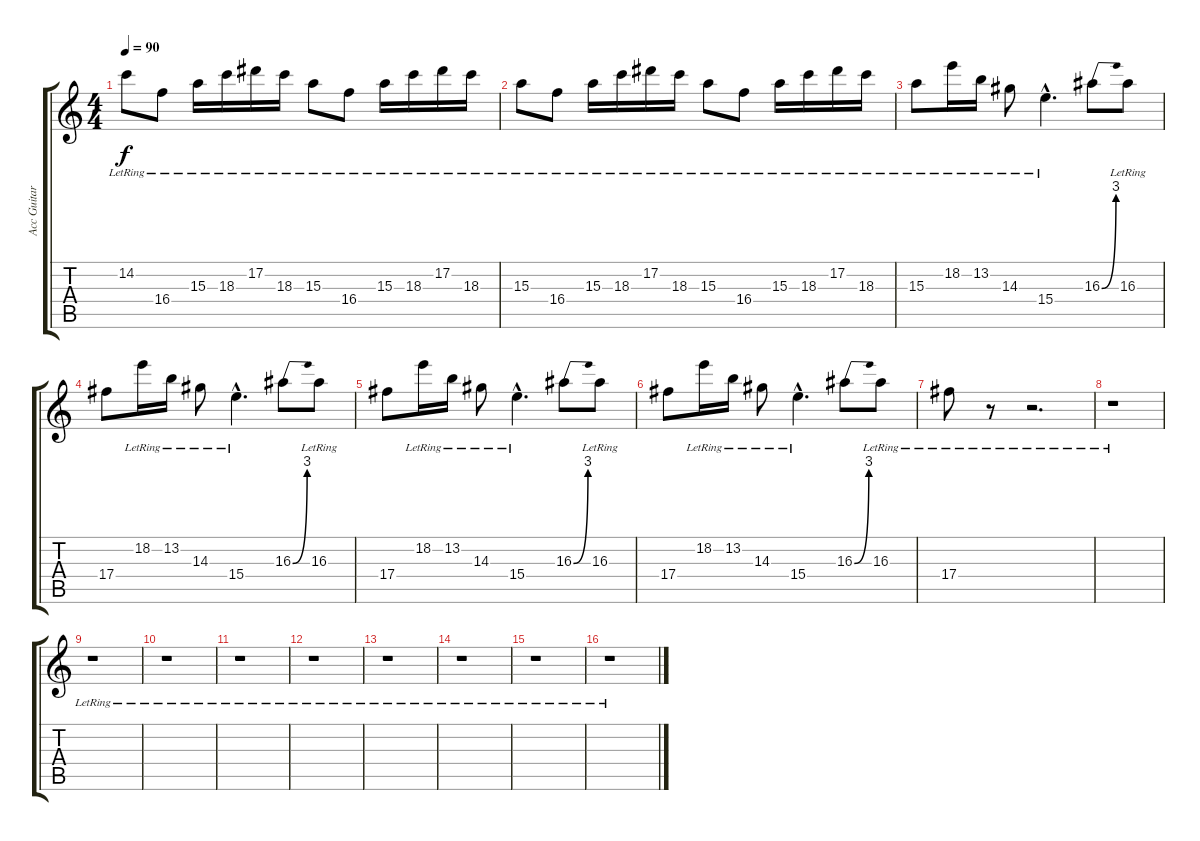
\track ("Acc Guitar Delay 2" "Acc Guitar") {instrument acousticguitarsteel}
\staff {score tabs}
\tuning (Eb4 Bb3 Gb3 Db3 Ab2 Eb2) {hide}
\ts (4 4)
\tempo 90
\clef g2
\ks c
14.2{lr}.8{dy f} 16.4{lr}.8 15.3{lr}.16 18.3{lr}.16 17.2{lr}.16 18.3{lr}.16 15.3{lr}.8 16.4{lr}.8 15.3{lr}.16 18.3{lr}.16 17.2{lr}.16 18.3{lr}.16 |
15.3{lr}.8 16.4{lr}.8 15.3{lr}.16 18.3{lr}.16 17.2{lr}.16 18.3{lr}.16 15.3{lr}.8 16.4{lr}.8 15.3{lr}.16 18.3{lr}.16 17.2{lr}.16 18.3{lr}.16 |
15.3{lr}.8 18.2{lr}.16 13.2{lr}.16 14.3{lr}.8 15.4{hac lr}.4{d} 16.3{be (bend 0 0 60 12)}.8 16.3{lr}.8 |
17.4.8 18.2{lr}.16 13.2{lr}.16 14.3{lr}.8 15.4{hac lr}.4{d} 16.3{be (bend 0 0 60 12)}.8 16.3{lr}.8 |
17.4.8 18.2{lr}.16 13.2{lr}.16 14.3{lr}.8 15.4{hac lr}.4{d} 16.3{be (bend 0 0 60 12)}.8 16.3{lr}.8 |
17.4.8 18.2{lr}.16 13.2{lr}.16 14.3{lr}.8 15.4{hac lr}.4{d} 16.3{be (bend 0 0 60 12)}.8 16.3{lr}.8 |
17.4{lr}.8 r.8 r.2{d} |
r.1 |
r.1 |
r.1 |
r.1 |
r.1 |
r.1 |
r.1 |
r.1 |
r.1
